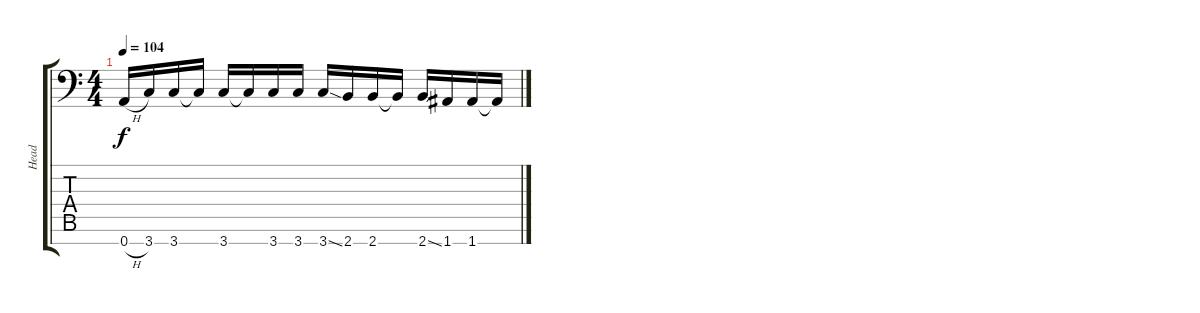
\track ("Head" "Head") {instrument distortionguitar}
\staff {score tabs}
\tuning (D4 A3 F3 C3 G2 D2 A1) {hide}
\ts (4 4)
\tempo 104
\clef f4
\ks c
0.7{h}.16{dy f} 3.7.16 3.7.16 3.7{t}.16 3.7.16 3.7{t}.16 3.7.16 3.7.16 3.7{ss}.16 2.7.16 2.7.16 2.7{t}.16 2.7{ss}.16 1.7.16 1.7.16 1.7{t}.16
